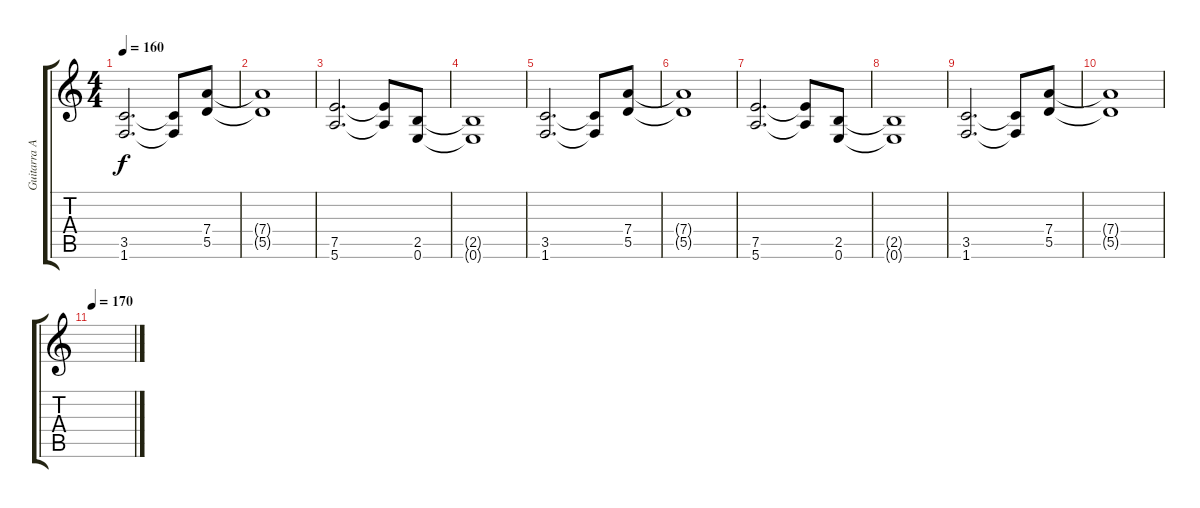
\track ("Guitarra Adicional" "Guitarra A") {instrument distortionguitar}
\staff {score tabs}
\tuning (E4 B3 G3 D3 A2 E2) {hide}
\ts (4 4)
\tempo 160
\clef g2
\ks c
(3.5 1.6).2{d dy f} (3.5{t} 1.6{t}).8 (7.4 5.5).8 |
(7.4{t} 5.5{t}).1 |
(7.5 5.6).2{d} (7.5{t} 5.6{t}).8 (2.5 0.6).8 |
(2.5{t} 0.6{t}).1 |
(3.5 1.6).2{d} (3.5{t} 1.6{t}).8 (7.4 5.5).8 |
(7.4{t} 5.5{t}).1 |
(7.5 5.6).2{d} (7.5{t} 5.6{t}).8 (2.5 0.6).8 |
(2.5{t} 0.6{t}).1 |
(3.5 1.6).2{d} (3.5{t} 1.6{t}).8 (7.4 5.5).8 |
(7.4{t} 5.5{t}).1 |
\tempo 170
